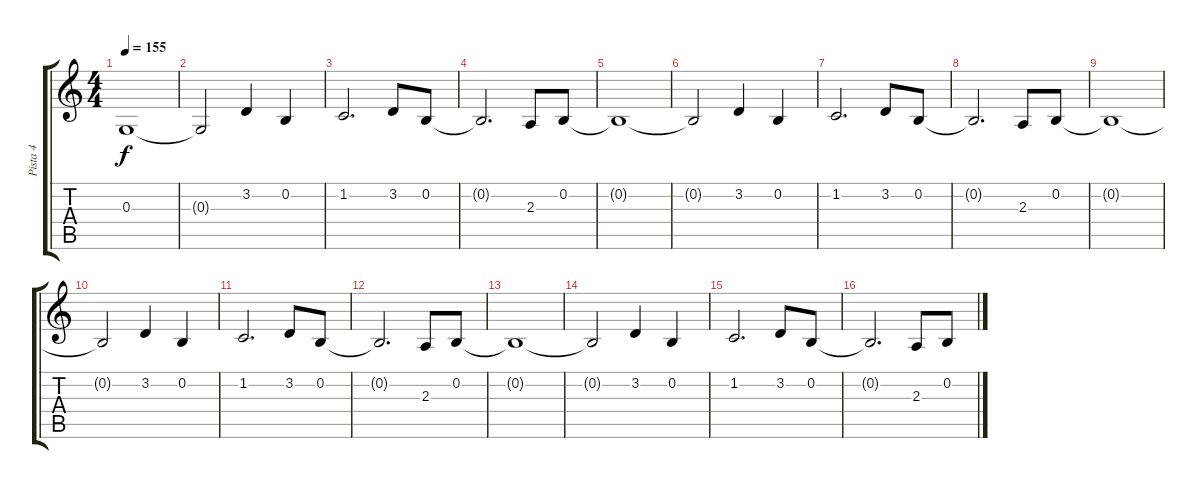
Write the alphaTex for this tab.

\track ("Pista 4" "Pista 4") {instrument electricgrandpiano}
\staff {score tabs}
\tuning (E4 B3 G3 D3 A2 E2) {hide}
\ts (4 4)
\tempo 155
\clef g2
\ks c
0.3{t}.1{dy f} |
0.3{t}.2 3.2.4 0.2.4 |
1.2.2{d} 3.2.8 0.2.8 |
0.2{t}.2{d} 2.3.8 0.2.8 |
0.2{t}.1 |
0.2{t}.2 3.2.4 0.2.4 |
1.2.2{d} 3.2.8 0.2.8 |
0.2{t}.2{d} 2.3.8 0.2.8 |
0.2{t}.1 |
0.2{t}.2 3.2.4 0.2.4 |
1.2.2{d} 3.2.8 0.2.8 |
0.2{t}.2{d} 2.3.8 0.2.8 |
0.2{t}.1 |
0.2{t}.2 3.2.4 0.2.4 |
1.2.2{d} 3.2.8 0.2.8 |
0.2{t}.2{d} 2.3.8 0.2.8
